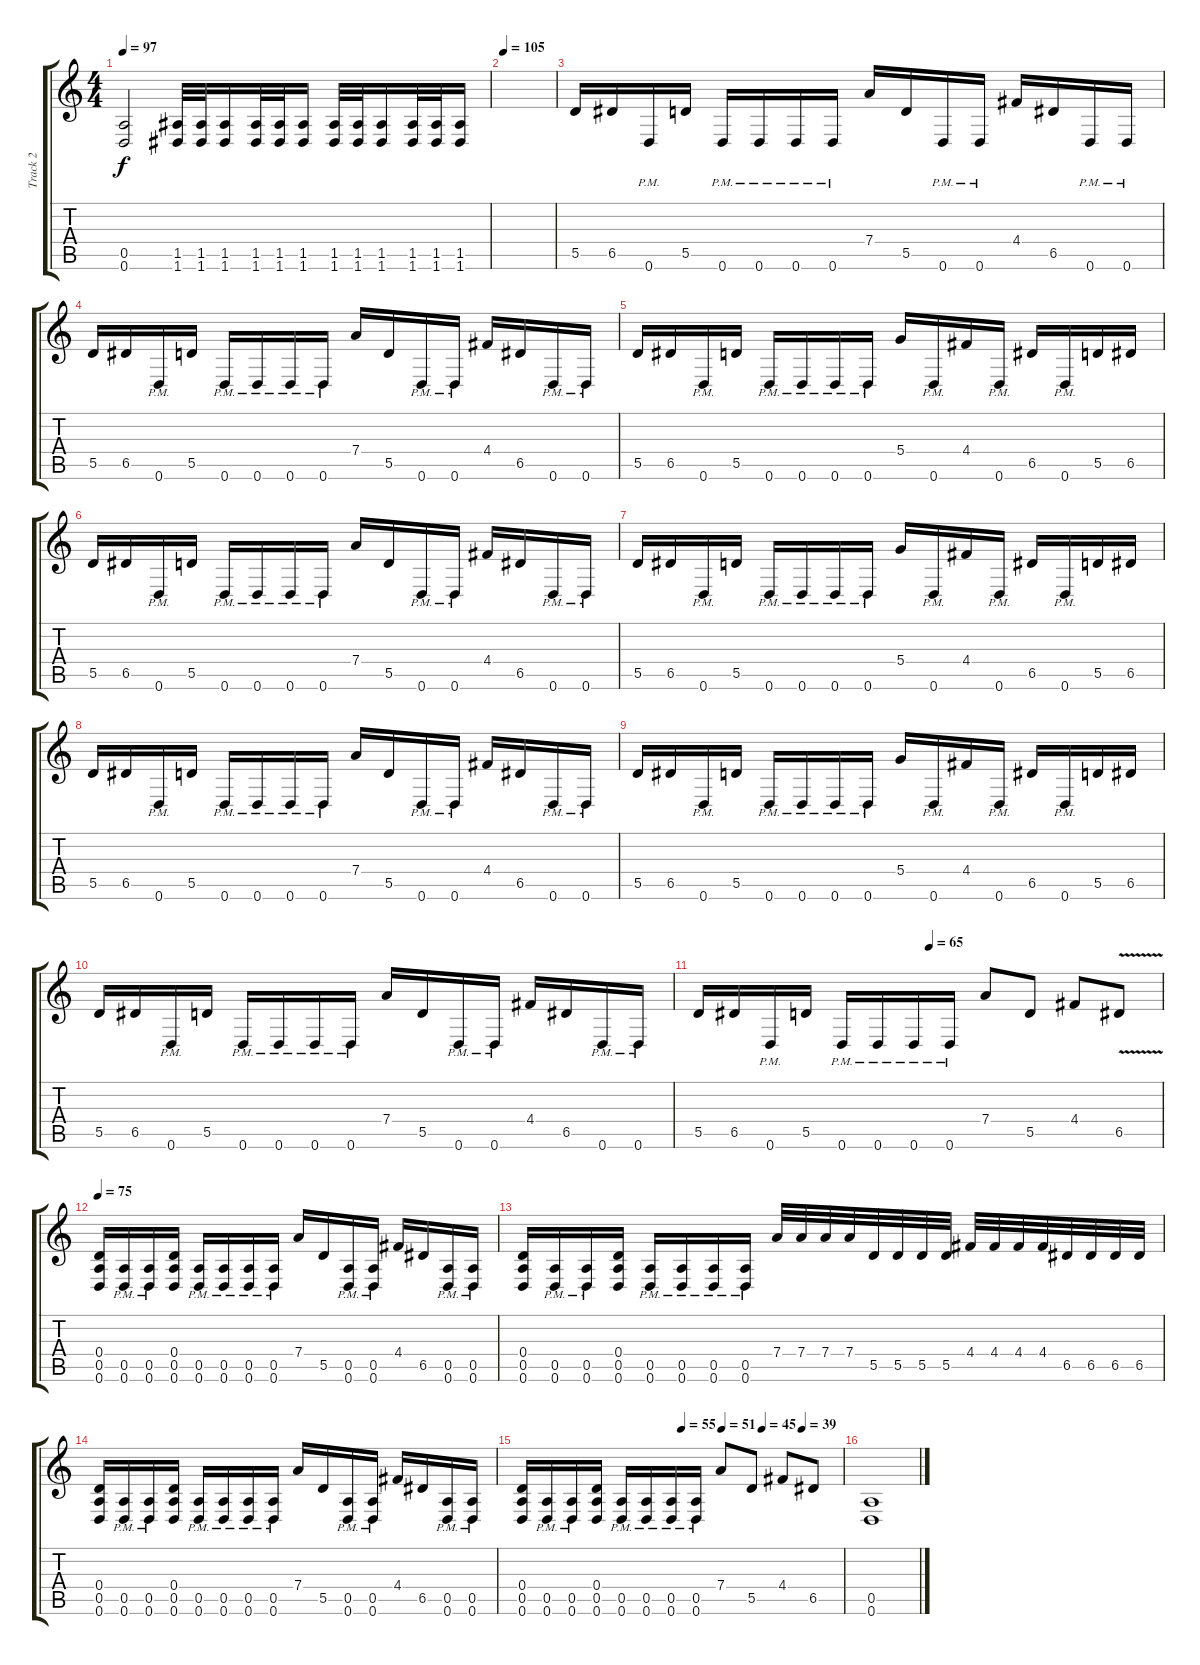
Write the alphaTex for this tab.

\track ("Track 2" "Track 2") {instrument distortionguitar}
\staff {score tabs}
\tuning (E4 B3 G3 D3 A2 D2) {hide}
\ts (4 4)
\tempo 97
\clef g2
\ks c
(0.5{t} 0.6{t}).2{dy f} (1.5 1.6).32 (1.5 1.6).32 (1.5 1.6).16 (1.5 1.6).32 (1.5 1.6).32 (1.5 1.6).16 (1.5 1.6).32 (1.5 1.6).32 (1.5 1.6).16 (1.5 1.6).32 (1.5 1.6).32 (1.5 1.6).16 |
\tempo 105
|
5.5.16 6.5.16 0.6{pm}.16 5.5.16 0.6{pm}.16 0.6{pm}.16 0.6{pm}.16 0.6{pm}.16 7.4.16 5.5.16 0.6{pm}.16 0.6{pm}.16 4.4.16 6.5.16 0.6{pm}.16 0.6{pm}.16 |
5.5.16 6.5.16 0.6{pm}.16 5.5.16 0.6{pm}.16 0.6{pm}.16 0.6{pm}.16 0.6{pm}.16 7.4.16 5.5.16 0.6{pm}.16 0.6{pm}.16 4.4.16 6.5.16 0.6{pm}.16 0.6{pm}.16 |
5.5.16 6.5.16 0.6{pm}.16 5.5.16 0.6{pm}.16 0.6{pm}.16 0.6{pm}.16 0.6{pm}.16 5.4.16 0.6{pm}.16 4.4.16 0.6{pm}.16 6.5.16 0.6{pm}.16 5.5.16 6.5.16 |
5.5.16 6.5.16 0.6{pm}.16 5.5.16 0.6{pm}.16 0.6{pm}.16 0.6{pm}.16 0.6{pm}.16 7.4.16 5.5.16 0.6{pm}.16 0.6{pm}.16 4.4.16 6.5.16 0.6{pm}.16 0.6{pm}.16 |
5.5.16 6.5.16 0.6{pm}.16 5.5.16 0.6{pm}.16 0.6{pm}.16 0.6{pm}.16 0.6{pm}.16 5.4.16 0.6{pm}.16 4.4.16 0.6{pm}.16 6.5.16 0.6{pm}.16 5.5.16 6.5.16 |
5.5.16 6.5.16 0.6{pm}.16 5.5.16 0.6{pm}.16 0.6{pm}.16 0.6{pm}.16 0.6{pm}.16 7.4.16 5.5.16 0.6{pm}.16 0.6{pm}.16 4.4.16 6.5.16 0.6{pm}.16 0.6{pm}.16 |
5.5.16 6.5.16 0.6{pm}.16 5.5.16 0.6{pm}.16 0.6{pm}.16 0.6{pm}.16 0.6{pm}.16 5.4.16 0.6{pm}.16 4.4.16 0.6{pm}.16 6.5.16 0.6{pm}.16 5.5.16 6.5.16 |
5.5.16 6.5.16 0.6{pm}.16 5.5.16 0.6{pm}.16 0.6{pm}.16 0.6{pm}.16 0.6{pm}.16 7.4.16 5.5.16 0.6{pm}.16 0.6{pm}.16 4.4.16 6.5.16 0.6{pm}.16 0.6{pm}.16 |
\tempo (65 0.5)
5.5.16 6.5.16 0.6{pm}.16 5.5.16 0.6{pm}.16 0.6{pm}.16 0.6{pm}.16 0.6{pm}.16 7.4.8 5.5.8 4.4.8 6.5{v}.8 |
\tempo 75
(0.4 0.5 0.6).16 (0.5{pm} 0.6{pm}).16 (0.5{pm} 0.6{pm}).16 (0.4 0.5 0.6).16 (0.5{pm} 0.6{pm}).16 (0.5{pm} 0.6{pm}).16 (0.5{pm} 0.6{pm}).16 (0.5{pm} 0.6{pm}).16 7.4.16 5.5.16 (0.5{pm} 0.6{pm}).16 (0.5{pm} 0.6{pm}).16 4.4.16 6.5.16 (0.5{pm} 0.6{pm}).16 (0.5{pm} 0.6{pm}).16 |
(0.4 0.5 0.6).16 (0.5{pm} 0.6{pm}).16 (0.5{pm} 0.6{pm}).16 (0.4 0.5 0.6).16 (0.5{pm} 0.6{pm}).16 (0.5{pm} 0.6{pm}).16 (0.5{pm} 0.6{pm}).16 (0.5{pm} 0.6{pm}).16 7.4.32 7.4.32 7.4.32 7.4.32 5.5.32 5.5.32 5.5.32 5.5.32 4.4.32 4.4.32 4.4.32 4.4.32 6.5.32 6.5.32 6.5.32 6.5.32 |
(0.4 0.5 0.6).16 (0.5{pm} 0.6{pm}).16 (0.5{pm} 0.6{pm}).16 (0.4 0.5 0.6).16 (0.5{pm} 0.6{pm}).16 (0.5{pm} 0.6{pm}).16 (0.5{pm} 0.6{pm}).16 (0.5{pm} 0.6{pm}).16 7.4.16 5.5.16 (0.5{pm} 0.6{pm}).16 (0.5{pm} 0.6{pm}).16 4.4.16 6.5.16 (0.5{pm} 0.6{pm}).16 (0.5{pm} 0.6{pm}).16 |
\tempo (55 0.5)
\tempo (51 0.625)
\tempo (45 0.75)
\tempo (39 0.875)
(0.4 0.5 0.6).16 (0.5{pm} 0.6{pm}).16 (0.5{pm} 0.6{pm}).16 (0.4 0.5 0.6).16 (0.5{pm} 0.6{pm}).16 (0.5{pm} 0.6{pm}).16 (0.5{pm} 0.6{pm}).16 (0.5{pm} 0.6{pm}).16 7.4.8 5.5.8 4.4.8 6.5.8 |
(0.5 0.6).1
